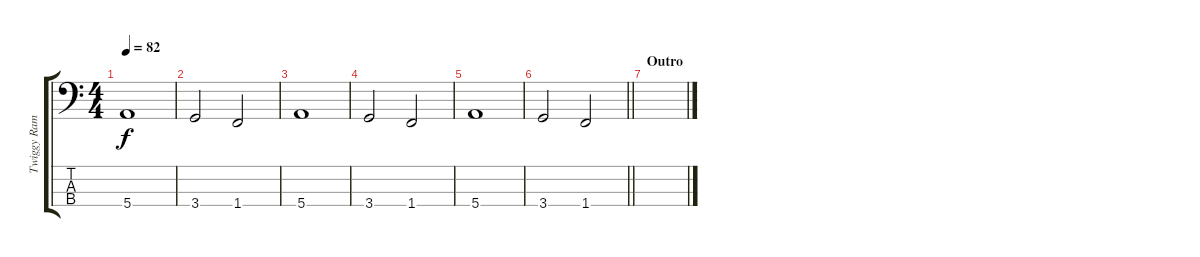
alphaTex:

\track ("Twiggy Ramirez" "Twiggy Ram") {instrument electricbassfinger}
\staff {score tabs}
\tuning (G2 D2 A1 E1) {hide}
\ts (4 4)
\tempo 82
\clef f4
\ks c
5.4.1{dy f} |
3.4.2 1.4.2 |
5.4.1 |
3.4.2 1.4.2 |
5.4.1 |
\barLineRight lightlight
3.4.2 1.4.2 |
\section ("" "Outro")
